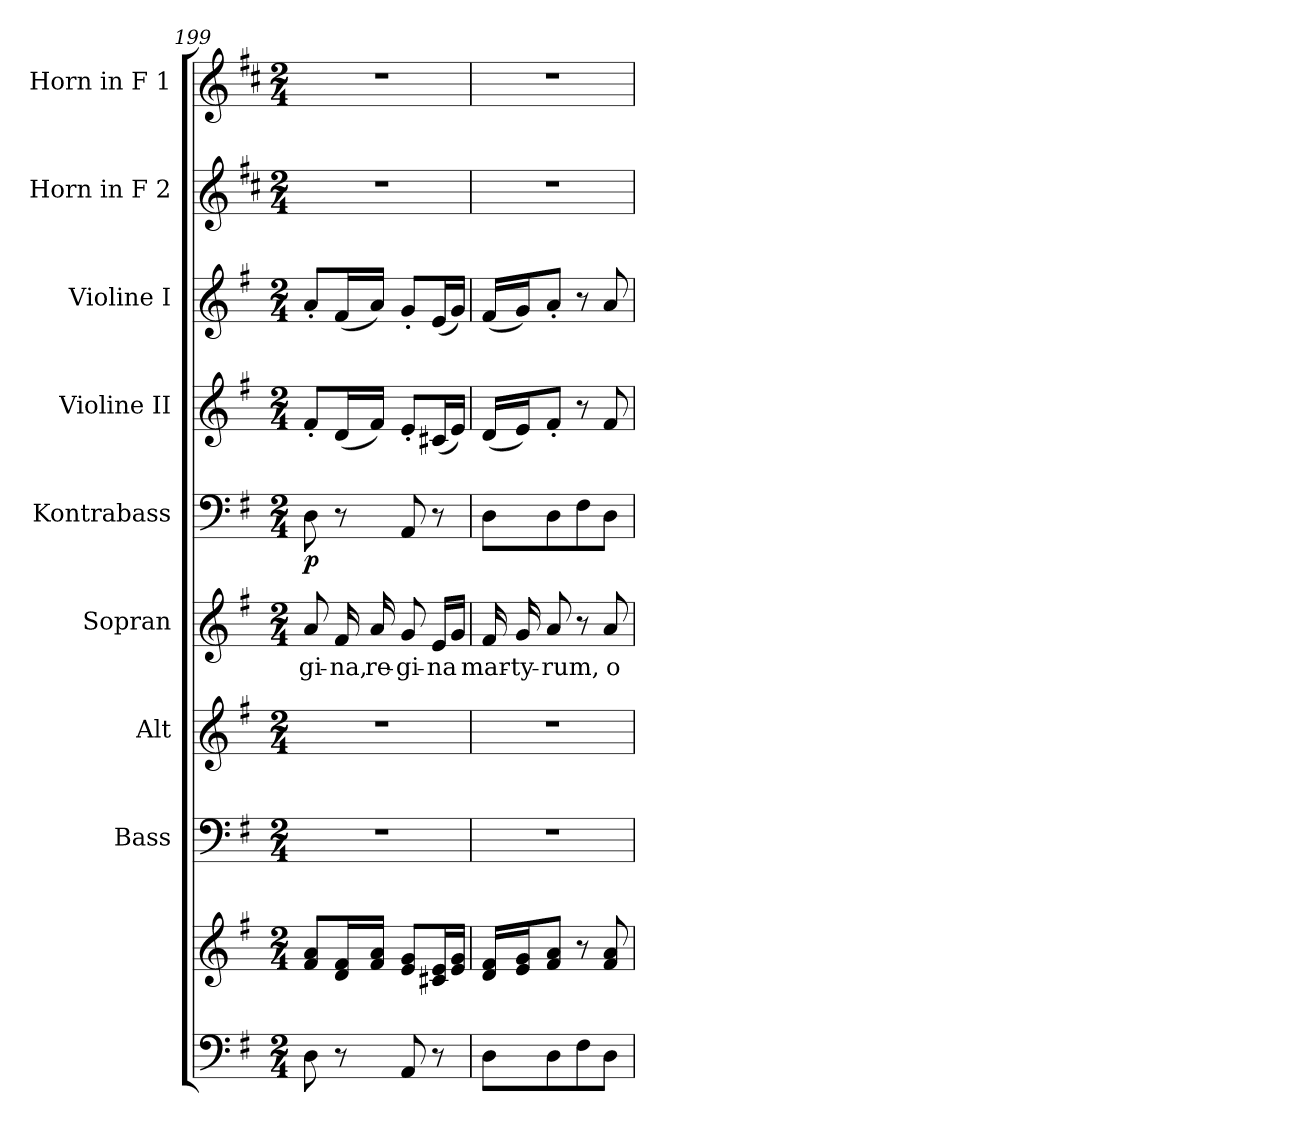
**kern	**kern	**kern	**kern	**kern	**text	**kern	**dynam	**kern	**kern	**kern	**kern
*part9	*part9	*part8	*part7	*part6	*part6	*part5	*part5	*part4	*part3	*part2	*part1
*staff10	*staff9	*staff8	*staff7	*staff6	*staff6	*staff5	*staff5	*staff4	*staff3	*staff2	*staff1
*	*	*I"Bass	*I"Alt	*I"Sopran	*	*I"Kontrabass	*	*I"Violine II	*I"Violine I	*I"Horn in F 2	*I"Horn in F 1
*	*	*I'B.	*I'A.	*I'S.	*	*I'Kb.	*	*I'Vl. II	*I'Vl. I	*I'Hrn. 2	*I'Hrn. 1
!!LO:PB:g=z
*clefF4	*clefG2	*clefF4	*clefG2	*clefG2	*	*clefF4	*	*clefG2	*clefG2	*clefG2	*clefG2
*	*	*	*	*	*	*ITrd7c12	*	*	*	*ITrd4c7	*ITrd4c7
*k[f#]	*k[f#]	*k[f#]	*k[f#]	*k[f#]	*	*k[f#]	*	*k[f#]	*k[f#]	*k[f#]	*k[f#]
*G:	*G:	*G:	*G:	*G:	*	*G:	*	*G:	*G:	*G:	*G:
*M2/4	*M2/4	*M2/4	*M2/4	*M2/4	*	*M2/4	*	*M2/4	*M2/4	*M2/4	*M2/4
=199	=199	=199	=199	=199	=199	=199	=199	=199	=199	=199	=199
!	!	!	!	!	!LO:LY:b	!	!LO:DY:b	!	!	!	!
8D\	8f#/ 8a/L	2r	2r	8a/	-gi-	8DD\	p	8f#'</L	8a'</L	2r	2r
!	!	!	!	!	!LO:LY:b	!	!	!	!	!	!
8r	16d/ 16f#/L	.	.	16f#/	-na,	8r	.	(<16d/L	(<16f#/L	.	.
!	!	!	!	!	!LO:LY:b	!	!	!	!	!	!
.	16f#/ 16a/JJ	.	.	16a/	re-	.	.	16f#/JJ)	16a/JJ)	.	.
!	!	!	!	!	!LO:LY:b	!	!	!	!	!	!
8AA/	8e/ 8g/L	.	.	8g/	-gi-	8AAA/	.	8e'</L	8g'</L	.	.
!	!	!	!	!	!LO:LY:b	!	!	!	!	!	!
8r	16c#X/ 16e/L	.	.	16e/LL	-na	8r	.	(<16c#X/L	(<16e/L	.	.
.	16e/ 16g/JJ	.	.	16g/JJ	.	.	.	16e/JJ)	16g/JJ)	.	.
=200	=200	=200	=200	=200	=200	=200	=200	=200	=200	=200	=200
!	!	!	!	!	!LO:LY:b	!	!	!	!	!	!
8D\L	16d/ 16f#/LL	2r	2r	16f#/	mar-	8DD\L	.	(<16d/LL	(<16f#/LL	2r	2r
!	!	!	!	!	!LO:LY:b	!	!	!	!	!	!
.	16e/ 16g/J	.	.	16g/	-ty-	.	.	16e/J)	16g/J)	.	.
!	!	!	!	!	!LO:LY:b	!	!	!	!	!	!
8D\	8f#/ 8a/J	.	.	8a/	-rum,	8DD\	.	8f#'</J	8a'</J	.	.
8F#\	8r	.	.	8r	.	8FF#\	.	8r	8r	.	.
!	!	!	!	!	!LO:LY:b	!	!	!	!	!	!
8D\J	8f#/ 8a/	.	.	8a/	o-	8DD\J	.	8f#/	8a/	.	.
=	=	=	=	=	=	=	=	=	=	=	=
*-	*-	*-	*-	*-	*-	*-	*-	*-	*-	*-	*-
